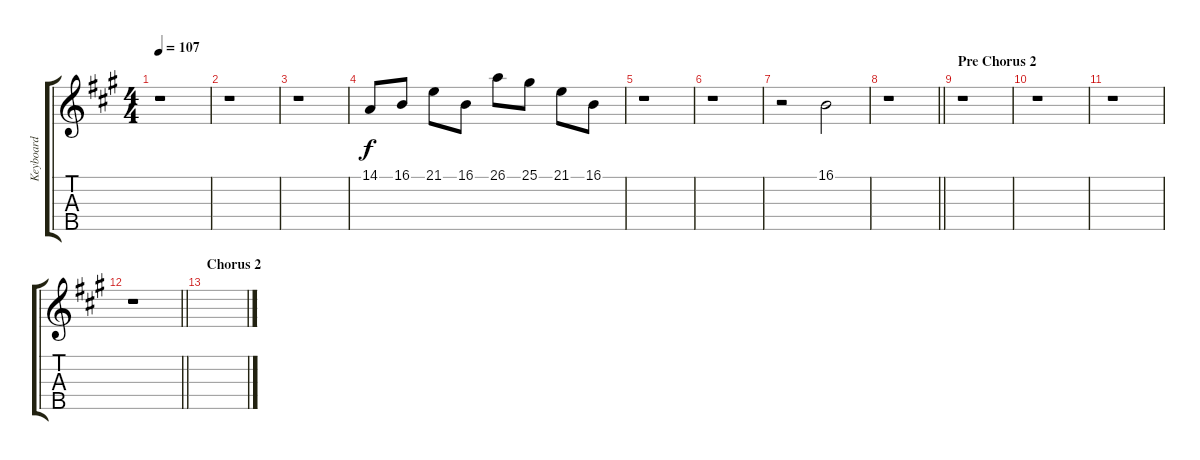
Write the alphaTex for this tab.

\track ("Keyboard" "Keyboard") {instrument stringensemble1}
\staff {score tabs}
\tuning (G3 D3 A2 E2 B1) {hide}
\ts (4 4)
\tempo 107
\clef g2
\ks a
r.1{dy f} |
r.1 |
r.1 |
14.1.8 16.1.8 21.1.8 16.1.8 26.1.8 25.1.8 21.1.8 16.1.8 |
r.1 |
r.1 |
r.2 16.1.2 |
\barLineRight lightlight
r.1 |
\section ("" "Pre Chorus 2")
r.1 |
r.1 |
r.1 |
\barLineRight lightlight
r.1 |
\section ("" "Chorus 2")
